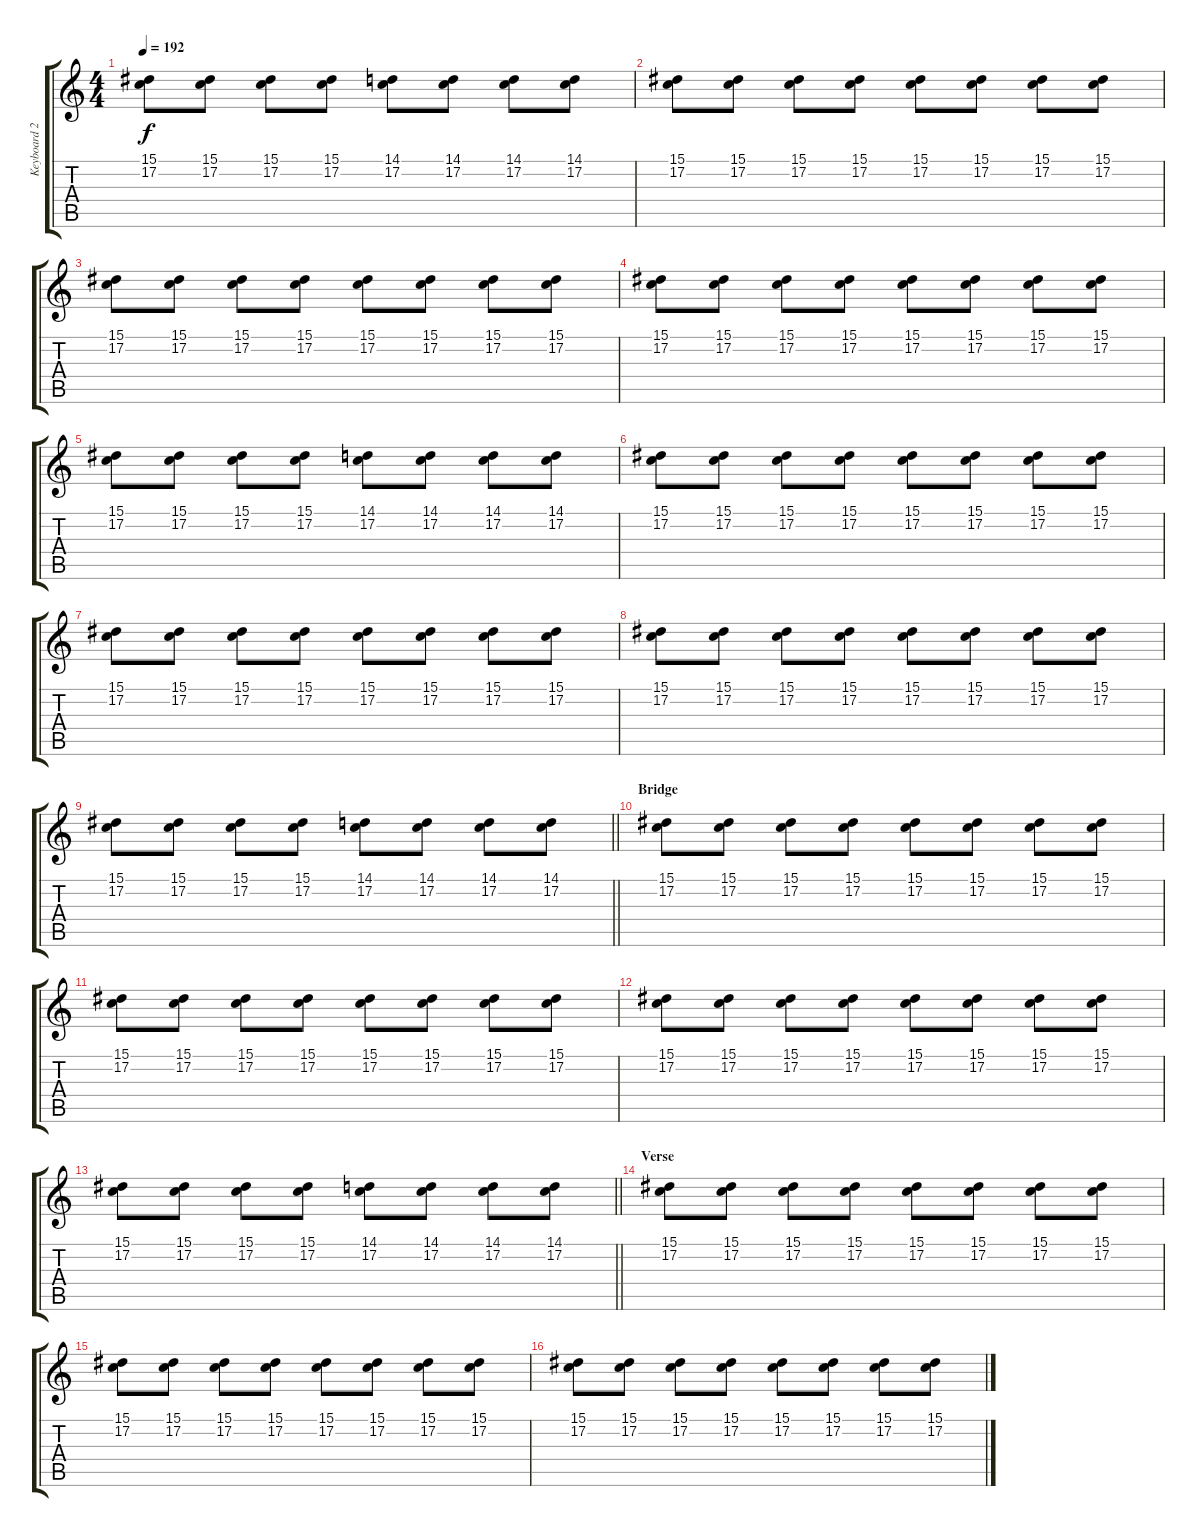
\track ("Keyboard 2" "Keyboard 2") {instrument harpsichord}
\staff {score tabs}
\tuning (C4 G3 Eb3 Bb2 F2 C2) {hide}
\ts (4 4)
\tempo 192
\clef g2
\ks c
(15.1 17.2).8{dy f} (15.1 17.2).8 (15.1 17.2).8 (15.1 17.2).8 (14.1 17.2).8 (14.1 17.2).8 (14.1 17.2).8 (14.1 17.2).8 |
(15.1 17.2).8 (15.1 17.2).8 (15.1 17.2).8 (15.1 17.2).8 (15.1 17.2).8 (15.1 17.2).8 (15.1 17.2).8 (15.1 17.2).8 |
(15.1 17.2).8 (15.1 17.2).8 (15.1 17.2).8 (15.1 17.2).8 (15.1 17.2).8 (15.1 17.2).8 (15.1 17.2).8 (15.1 17.2).8 |
(15.1 17.2).8 (15.1 17.2).8 (15.1 17.2).8 (15.1 17.2).8 (15.1 17.2).8 (15.1 17.2).8 (15.1 17.2).8 (15.1 17.2).8 |
(15.1 17.2).8 (15.1 17.2).8 (15.1 17.2).8 (15.1 17.2).8 (14.1 17.2).8 (14.1 17.2).8 (14.1 17.2).8 (14.1 17.2).8 |
(15.1 17.2).8 (15.1 17.2).8 (15.1 17.2).8 (15.1 17.2).8 (15.1 17.2).8 (15.1 17.2).8 (15.1 17.2).8 (15.1 17.2).8 |
(15.1 17.2).8 (15.1 17.2).8 (15.1 17.2).8 (15.1 17.2).8 (15.1 17.2).8 (15.1 17.2).8 (15.1 17.2).8 (15.1 17.2).8 |
(15.1 17.2).8 (15.1 17.2).8 (15.1 17.2).8 (15.1 17.2).8 (15.1 17.2).8 (15.1 17.2).8 (15.1 17.2).8 (15.1 17.2).8 |
\barLineRight lightlight
(15.1 17.2).8 (15.1 17.2).8 (15.1 17.2).8 (15.1 17.2).8 (14.1 17.2).8 (14.1 17.2).8 (14.1 17.2).8 (14.1 17.2).8 |
\section ("" "Bridge")
(15.1 17.2).8 (15.1 17.2).8 (15.1 17.2).8 (15.1 17.2).8 (15.1 17.2).8 (15.1 17.2).8 (15.1 17.2).8 (15.1 17.2).8 |
(15.1 17.2).8 (15.1 17.2).8 (15.1 17.2).8 (15.1 17.2).8 (15.1 17.2).8 (15.1 17.2).8 (15.1 17.2).8 (15.1 17.2).8 |
(15.1 17.2).8 (15.1 17.2).8 (15.1 17.2).8 (15.1 17.2).8 (15.1 17.2).8 (15.1 17.2).8 (15.1 17.2).8 (15.1 17.2).8 |
\barLineRight lightlight
(15.1 17.2).8 (15.1 17.2).8 (15.1 17.2).8 (15.1 17.2).8 (14.1 17.2).8 (14.1 17.2).8 (14.1 17.2).8 (14.1 17.2).8 |
\section ("" "Verse")
(15.1 17.2).8 (15.1 17.2).8 (15.1 17.2).8 (15.1 17.2).8 (15.1 17.2).8 (15.1 17.2).8 (15.1 17.2).8 (15.1 17.2).8 |
(15.1 17.2).8 (15.1 17.2).8 (15.1 17.2).8 (15.1 17.2).8 (15.1 17.2).8 (15.1 17.2).8 (15.1 17.2).8 (15.1 17.2).8 |
(15.1 17.2).8 (15.1 17.2).8 (15.1 17.2).8 (15.1 17.2).8 (15.1 17.2).8 (15.1 17.2).8 (15.1 17.2).8 (15.1 17.2).8
